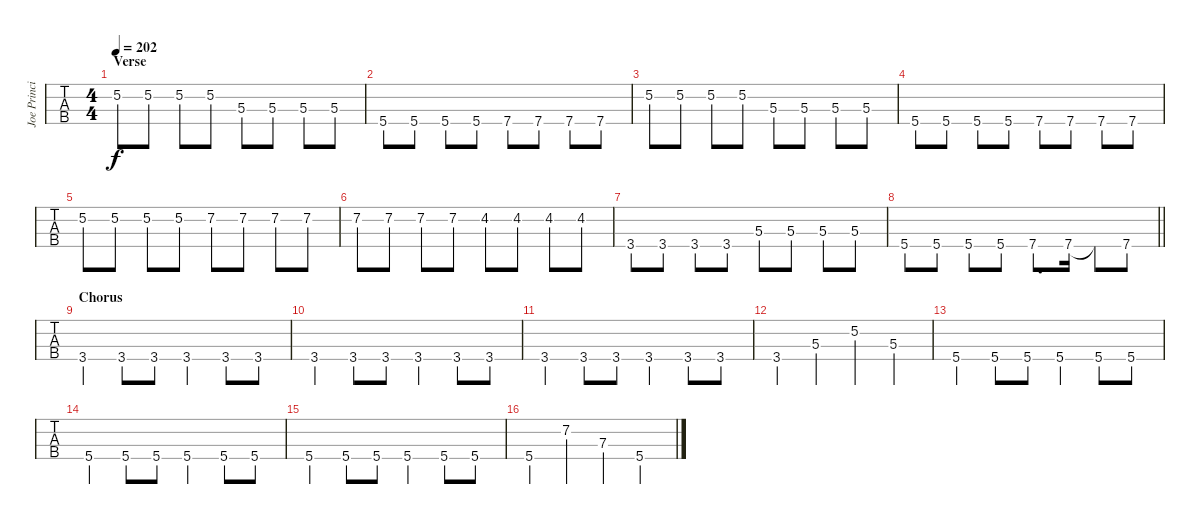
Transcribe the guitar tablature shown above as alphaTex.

\track ("Joe Principe - Bass" "Joe Princi") {instrument electricbassfinger}
\staff {tabs}
\tuning (G2 D2 A1 E1) {hide}
\ts (4 4)
\section ("" "Verse")
\tempo 202
\clef f4
\ks c
5.2.8{dy f} 5.2.8 5.2.8 5.2.8 5.3.8 5.3.8 5.3.8 5.3.8 |
5.4.8 5.4.8 5.4.8 5.4.8 7.4.8 7.4.8 7.4.8 7.4.8 |
5.2.8 5.2.8 5.2.8 5.2.8 5.3.8 5.3.8 5.3.8 5.3.8 |
5.4.8 5.4.8 5.4.8 5.4.8 7.4.8 7.4.8 7.4.8 7.4.8 |
5.2.8 5.2.8 5.2.8 5.2.8 7.2.8 7.2.8 7.2.8 7.2.8 |
7.2.8 7.2.8 7.2.8 7.2.8 4.2.8 4.2.8 4.2.8 4.2.8 |
3.4.8 3.4.8 3.4.8 3.4.8 5.3.8 5.3.8 5.3.8 5.3.8 |
\barLineRight lightlight
5.4.8 5.4.8 5.4.8 5.4.8 7.4.8{d} 7.4.16 7.4{t}.8 7.4.8 |
\section ("" "Chorus")
3.4.4 3.4.8 3.4.8 3.4.4 3.4.8 3.4.8 |
3.4.4 3.4.8 3.4.8 3.4.4 3.4.8 3.4.8 |
3.4.4 3.4.8 3.4.8 3.4.4 3.4.8 3.4.8 |
3.4.4 5.3.4 5.2.4 5.3.4 |
5.4.4 5.4.8 5.4.8 5.4.4 5.4.8 5.4.8 |
5.4.4 5.4.8 5.4.8 5.4.4 5.4.8 5.4.8 |
5.4.4 5.4.8 5.4.8 5.4.4 5.4.8 5.4.8 |
5.4.4 7.2.4 7.3.4 5.4.4
